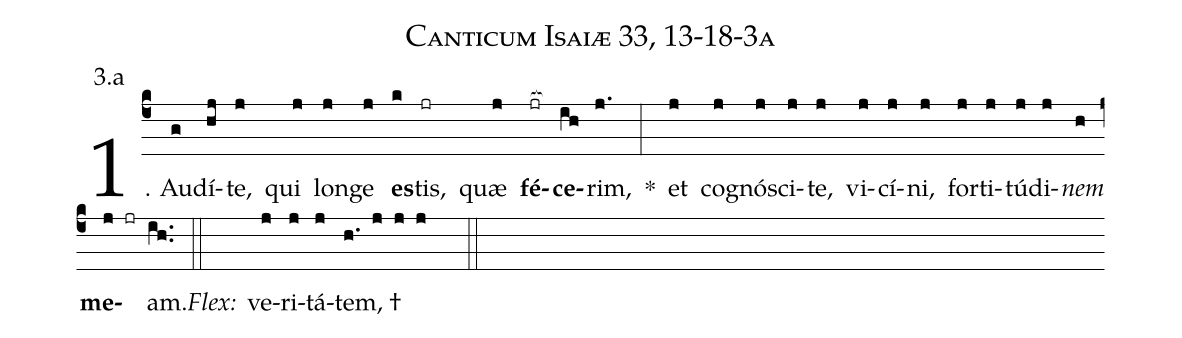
name: Canticum Isaiæ 33, 13-18-3a;
annotation: 3.a;
%%
(c4)1. Au(g)dí(hj)te,(j) qui(j) lon(j)ge(j) <b>es</b>(k)tis,(jr) quæ(j) <b>fé</b>(jr[ocb:1{])<b>ce</b>(ih[ocb:0}])rim,(j.) *(:) et(j) co(j)gnó(j)sci(j)te,(j) vi(j)cí(j)ni,(j) for(j)ti(j)tú(j)di(j)<i>nem</i>(h) <b>me</b>(j jr)am.(ih..) (::)
<i>Flex:</i>()  ve(j)ri(j)tá(j)tem, †(h. j j j  ::)
